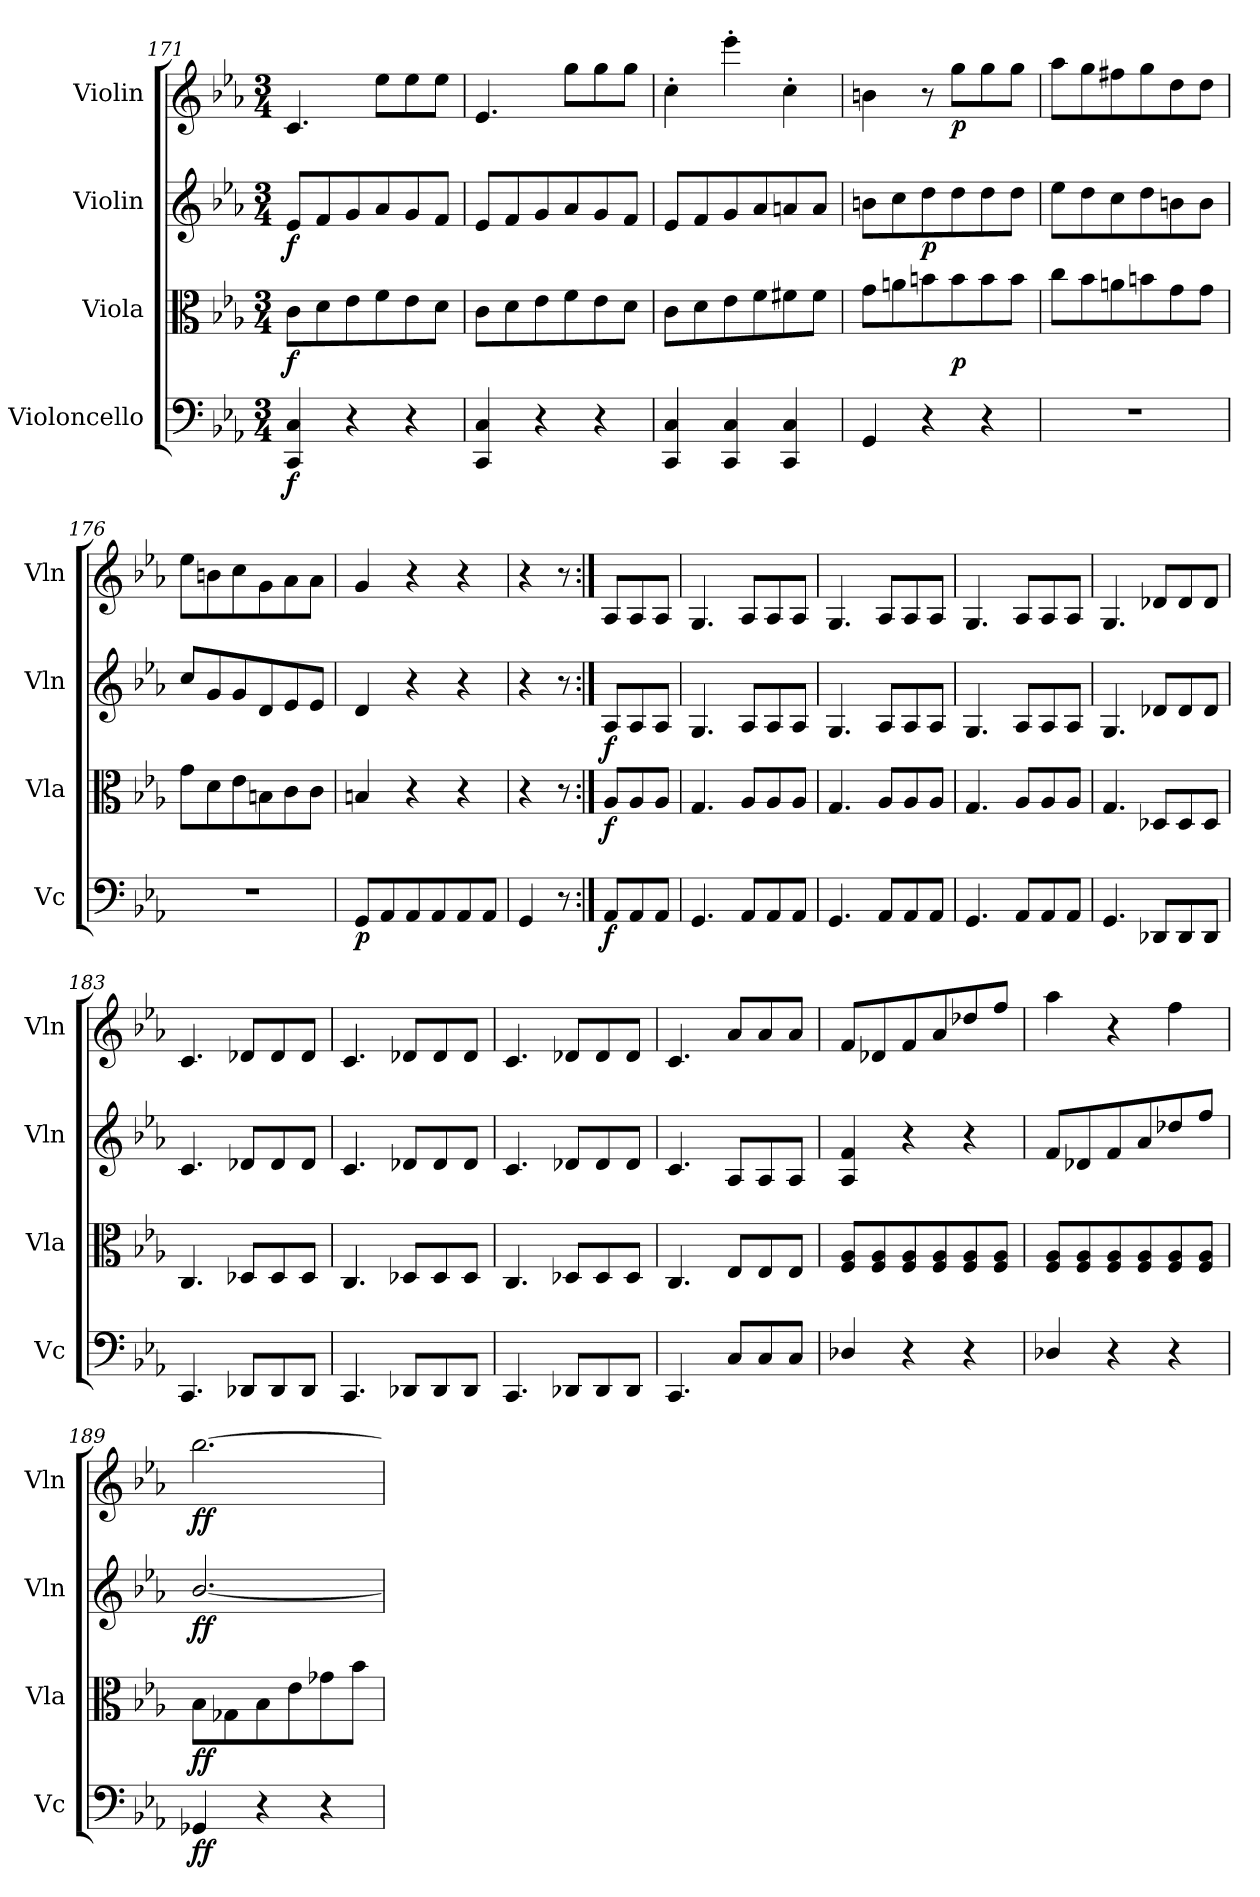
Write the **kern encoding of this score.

**kern	**dynam	**kern	**dynam	**kern	**dynam	**kern	**dynam
*part4	*part4	*part3	*part3	*part2	*part2	*part1	*part1
*staff4	*staff4	*staff3	*staff3	*staff2	*staff2	*staff1	*staff1
*I"Violoncello	*	*I"Viola	*	*I"Violin	*	*I"Violin	*
*I'Vc	*	*I'Vla	*	*I'Vln	*	*I'Vln	*
*clefF4	*	*clefC3	*	*clefG2	*	*clefG2	*
*k[b-e-a-]	*	*k[b-e-a-]	*	*k[b-e-a-]	*	*k[b-e-a-]	*
*M3/4	*	*M3/4	*	*M3/4	*	*M3/4	*
=171	=171	=171	=171	=171	=171	=171	=171
4CC/ 4C/	f	8c\L	f	8e-/L	f	4.c/	.
.	.	8d\	.	8f/	.	.	.
4r	.	8e-\	.	8g/	.	.	.
.	.	8f\	.	8a-/	.	8ee-\L	.
4r	.	8e-\	.	8g/	.	8ee-\	.
.	.	8d\J	.	8f/J	.	8ee-\J	.
=172	=172	=172	=172	=172	=172	=172	=172
4CC/ 4C/	.	8c\L	.	8e-/L	.	4.e-/	.
.	.	8d\	.	8f/	.	.	.
4r	.	8e-\	.	8g/	.	.	.
.	.	8f\	.	8a-/	.	8gg\L	.
4r	.	8e-\	.	8g/	.	8gg\	.
.	.	8d\J	.	8f/J	.	8gg\J	.
=173	=173	=173	=173	=173	=173	=173	=173
4CC/ 4C/	.	8c\L	.	8e-/L	.	4cc'\	.
.	.	8d\	.	8f/	.	.	.
4CC/ 4C/	.	8e-\	.	8g/	.	4eee-'\	.
.	.	8f\	.	8a-/	.	.	.
4CC/ 4C/	.	8f#X\	.	8an/	.	4cc'\	.
.	.	8f#\J	.	8a/J	.	.	.
=174	=174	=174	=174	=174	=174	=174	=174
4GG/	.	8g\L	.	8bn\L	.	4bn\	.
.	.	8an\	.	8cc\	.	.	.
4r	.	8bn\	.	8dd\	p	8r	.
.	.	8b\	p	8dd\	.	8gg\L	p
4r	.	8b\	.	8dd\	.	8gg\	.
.	.	8b\J	.	8dd\J	.	8gg\J	.
=175	=175	=175	=175	=175	=175	=175	=175
2.r	.	8cc\L	.	8ee-\L	.	8aa-\L	.
.	.	8b-\	.	8dd\	.	8gg\	.
.	.	8an\	.	8cc\	.	8ff#X\	.
.	.	8bn\	.	8dd\	.	8gg\	.
.	.	8g\	.	8bn\	.	8dd\	.
.	.	8g\J	.	8b\J	.	8dd\J	.
=176	=176	=176	=176	=176	=176	=176	=176
2.r	.	8g\L	.	8cc/L	.	8ee-\L	.
.	.	8d\	.	8g/	.	8bn\	.
.	.	8e-\	.	8g/	.	8cc\	.
.	.	8Bn\	.	8d/	.	8g\	.
.	.	8c\	.	8e-/	.	8a-\	.
.	.	8c\J	.	8e-/J	.	8a-\J	.
=177	=177	=177	=177	=177	=177	=177	=177
8GG/L	p	4Bn/	.	4d/	.	4g/	.
8AA-/	.	.	.	.	.	.	.
8AA-/	.	4r	.	4r	.	4r	.
8AA-/	.	.	.	.	.	.	.
8AA-/	.	4r	.	4r	.	4r	.
8AA-/J	.	.	.	.	.	.	.
=178	=178	=178	=178	=178	=178	=178	=178
4GG/	.	4r	.	4r	.	4r	.
8r	.	8r	.	8r	.	8r	.
=:|!	=:|!	=:|!	=:|!	=:|!	=:|!	=:|!	=:|!
8AA-/L	f	8A-/L	f	8A-/L	f	8A-/L	.
8AA-/	.	8A-/	.	8A-/	.	8A-/	.
8AA-/J	.	8A-/J	.	8A-/J	.	8A-/J	.
=179	=179	=179	=179	=179	=179	=179	=179
4.GG/	.	4.G/	.	4.G/	.	4.G/	.
8AA-/L	.	8A-/L	.	8A-/L	.	8A-/L	.
8AA-/	.	8A-/	.	8A-/	.	8A-/	.
8AA-/J	.	8A-/J	.	8A-/J	.	8A-/J	.
=180	=180	=180	=180	=180	=180	=180	=180
4.GG/	.	4.G/	.	4.G/	.	4.G/	.
8AA-/L	.	8A-/L	.	8A-/L	.	8A-/L	.
8AA-/	.	8A-/	.	8A-/	.	8A-/	.
8AA-/J	.	8A-/J	.	8A-/J	.	8A-/J	.
=181	=181	=181	=181	=181	=181	=181	=181
4.GG/	.	4.G/	.	4.G/	.	4.G/	.
8AA-/L	.	8A-/L	.	8A-/L	.	8A-/L	.
8AA-/	.	8A-/	.	8A-/	.	8A-/	.
8AA-/J	.	8A-/J	.	8A-/J	.	8A-/J	.
=182	=182	=182	=182	=182	=182	=182	=182
4.GG/	.	4.G/	.	4.G/	.	4.G/	.
8DD-X/L	.	8D-X/L	.	8d-X/L	.	8d-X/L	.
8DD-/	.	8D-/	.	8d-/	.	8d-/	.
8DD-/J	.	8D-/J	.	8d-/J	.	8d-/J	.
=183	=183	=183	=183	=183	=183	=183	=183
4.CC/	.	4.C/	.	4.c/	.	4.c/	.
8DD-X/L	.	8D-X/L	.	8d-X/L	.	8d-X/L	.
8DD-/	.	8D-/	.	8d-/	.	8d-/	.
8DD-/J	.	8D-/J	.	8d-/J	.	8d-/J	.
=184	=184	=184	=184	=184	=184	=184	=184
4.CC/	.	4.C/	.	4.c/	.	4.c/	.
8DD-X/L	.	8D-X/L	.	8d-X/L	.	8d-X/L	.
8DD-/	.	8D-/	.	8d-/	.	8d-/	.
8DD-/J	.	8D-/J	.	8d-/J	.	8d-/J	.
=185	=185	=185	=185	=185	=185	=185	=185
4.CC/	.	4.C/	.	4.c/	.	4.c/	.
8DD-X/L	.	8D-X/L	.	8d-X/L	.	8d-X/L	.
8DD-/	.	8D-/	.	8d-/	.	8d-/	.
8DD-/J	.	8D-/J	.	8d-/J	.	8d-/J	.
=186	=186	=186	=186	=186	=186	=186	=186
4.CC/	.	4.C/	.	4.c/	.	4.c/	.
8C/L	.	8E-/L	.	8A-/L	.	8a-/L	.
8C/	.	8E-/	.	8A-/	.	8a-/	.
8C/J	.	8E-/J	.	8A-/J	.	8a-/J	.
=187	=187	=187	=187	=187	=187	=187	=187
4D-X/	.	8F/ 8A-/L	.	4A-/ 4f/	.	8f/L	.
.	.	8F/ 8A-/	.	.	.	8d-X/	.
4r	.	8F/ 8A-/	.	4r	.	8f/	.
.	.	8F/ 8A-/	.	.	.	8a-/	.
4r	.	8F/ 8A-/	.	4r	.	8dd-X/	.
.	.	8F/ 8A-/J	.	.	.	8ff/J	.
=188	=188	=188	=188	=188	=188	=188	=188
4D-X/	.	8F/ 8A-/L	.	8f/L	.	4aa-\	.
.	.	8F/ 8A-/	.	8d-X/	.	.	.
4r	.	8F/ 8A-/	.	8f/	.	4r	.
.	.	8F/ 8A-/	.	8a-/	.	.	.
4r	.	8F/ 8A-/	.	8dd-X/	.	4ff\	.
.	.	8F/ 8A-/J	.	8ff/J	.	.	.
=189	=189	=189	=189	=189	=189	=189	=189
4GG-X/	ff	8B-\L	ff	[2.b-/	ff	[2.bb-\	ff
.	.	8G-X\	.	.	.	.	.
4r	.	8B-\	.	.	.	.	.
.	.	8e-\	.	.	.	.	.
4r	.	8g-X\	.	.	.	.	.
.	.	8b-\J	.	.	.	.	.
=	=	=	=	=	=	=	=
*-	*-	*-	*-	*-	*-	*-	*-
